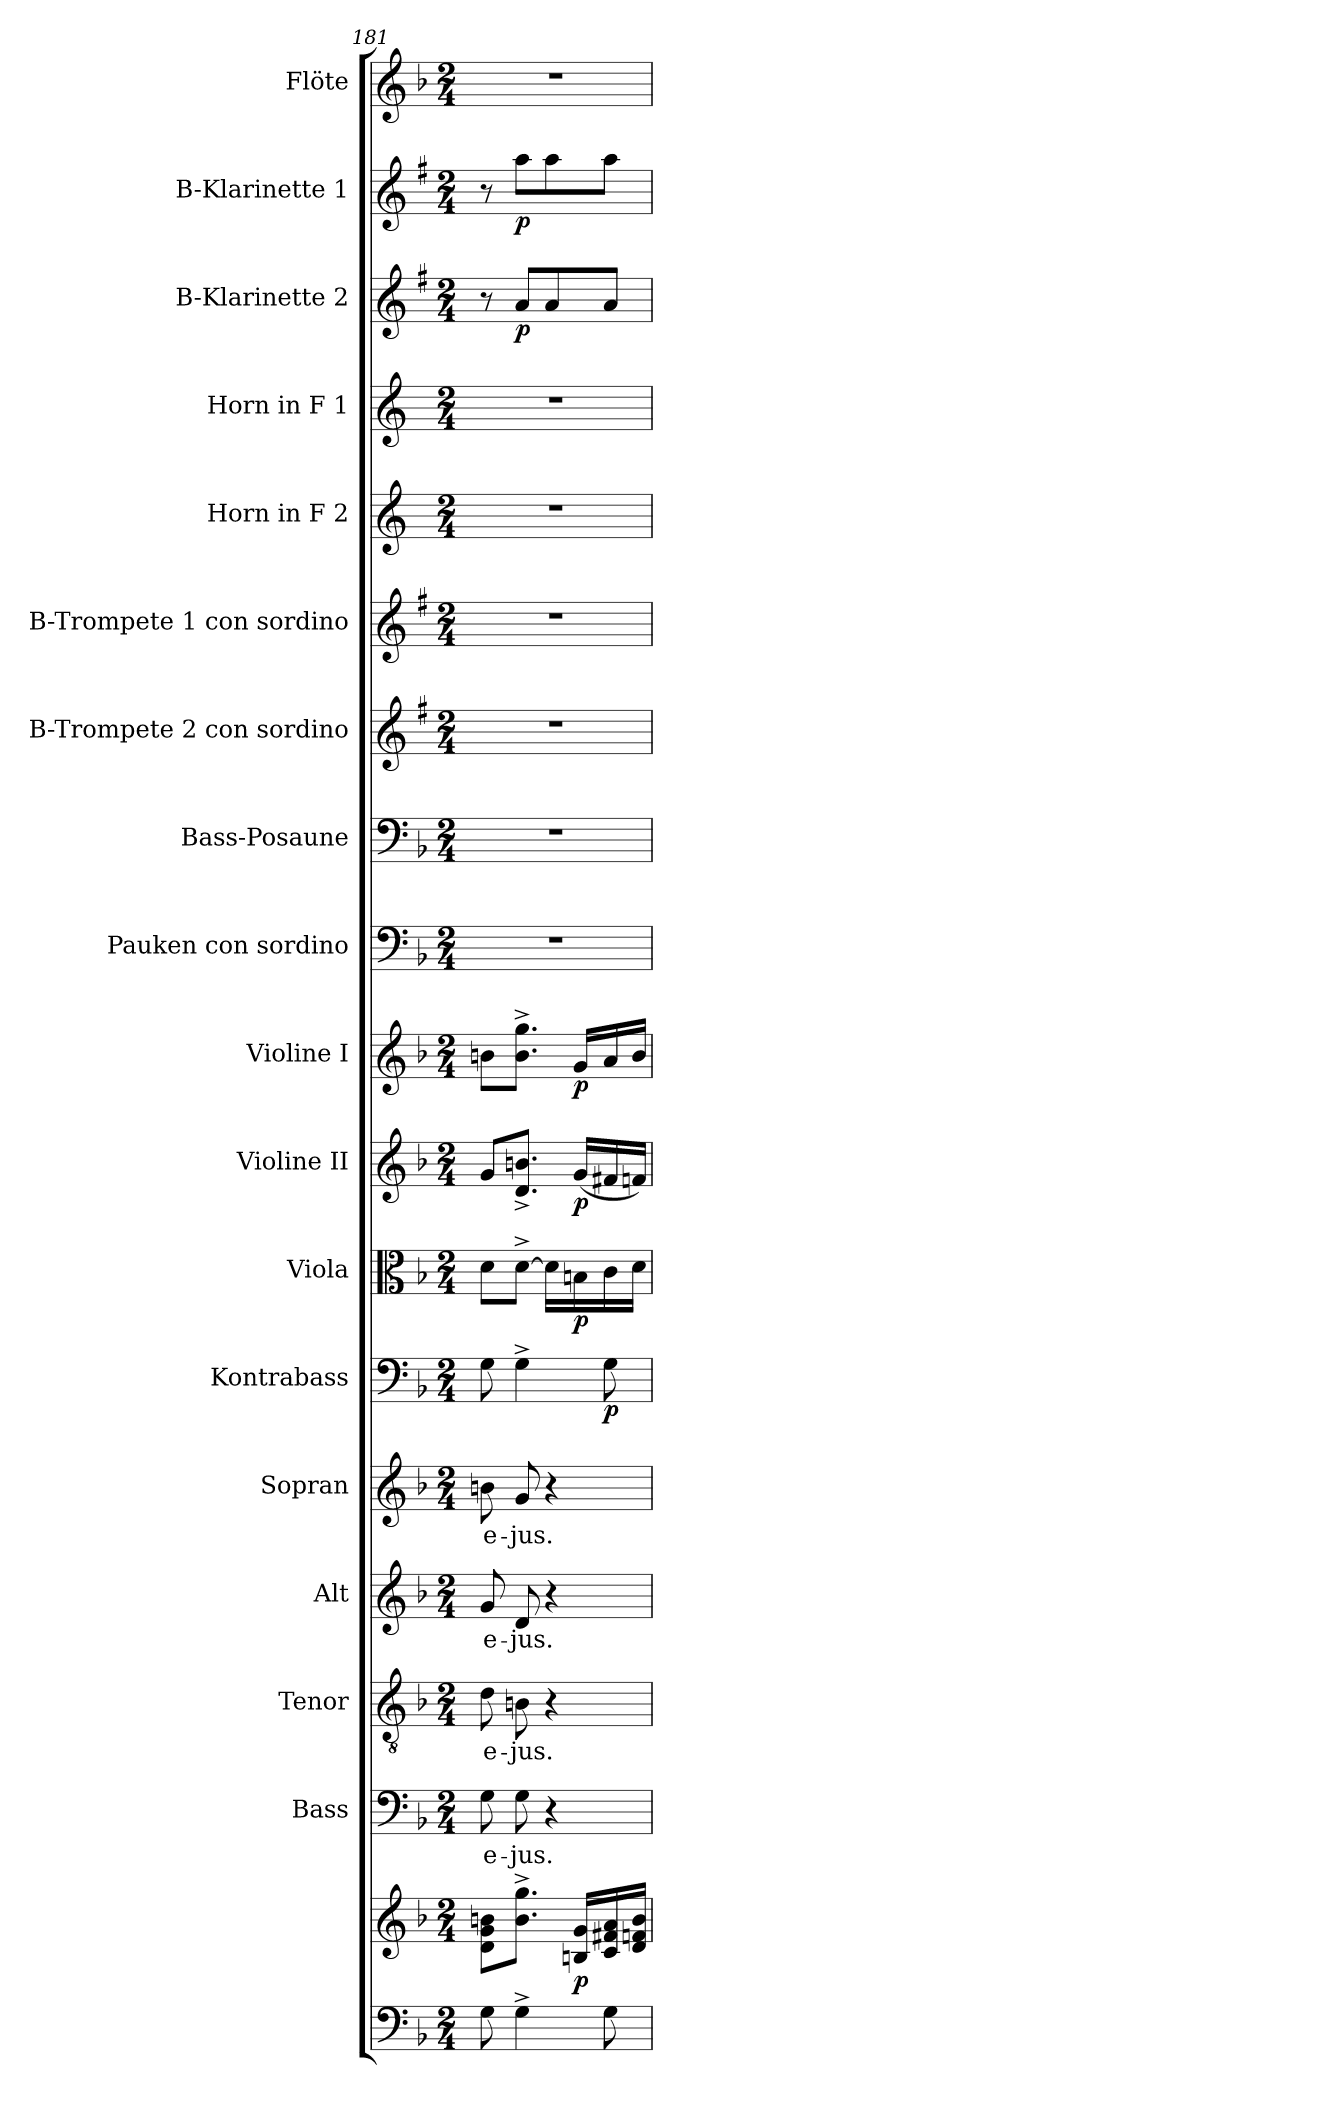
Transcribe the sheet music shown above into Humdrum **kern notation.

**kern	**kern	**dynam	**kern	**text	**kern	**text	**kern	**text	**kern	**text	**kern	**dynam	**kern	**dynam	**kern	**dynam	**kern	**dynam	**kern	**kern	**kern	**kern	**kern	**kern	**kern	**dynam	**kern	**dynam	**kern
*part18	*part18	*part18	*part17	*part17	*part16	*part16	*part15	*part15	*part14	*part14	*part13	*part13	*part12	*part12	*part11	*part11	*part10	*part10	*part9	*part8	*part7	*part6	*part5	*part4	*part3	*part3	*part2	*part2	*part1
*staff19	*staff18	*staff18/19	*staff17	*staff17	*staff16	*staff16	*staff15	*staff15	*staff14	*staff14	*staff13	*staff13	*staff12	*staff12	*staff11	*staff11	*staff10	*staff10	*staff9	*staff8	*staff7	*staff6	*staff5	*staff4	*staff3	*staff3	*staff2	*staff2	*staff1
*	*	*	*I"Bass	*	*I"Tenor	*	*I"Alt	*	*I"Sopran	*	*I"Kontrabass	*	*I"Viola	*	*I"Violine II	*	*I"Violine I	*	*I"Pauken con sordino	*I"Bass-Posaune	*I"B-Trompete 2 con sordino	*I"B-Trompete 1 con sordino	*I"Horn in F 2	*I"Horn in F 1	*I"B-Klarinette 2	*	*I"B-Klarinette 1	*	*I"Flöte
*	*	*	*I'B.	*	*I'T.	*	*I'A.	*	*I'S.	*	*I'Kb.	*	*I'Vla.	*	*I'Vl. II	*	*I'Vl. I	*	*I'Pk.	*I'B. Pos.	*I'B Trp. 2	*I'B Trp. 1	*	*	*I'B Kl. 2	*	*I'B Kl. 1	*	*I'Fl.
*clefF4	*clefG2	*	*clefF4	*	*clefGv2	*	*clefG2	*	*clefG2	*	*clefF4	*	*clefC3	*	*clefG2	*	*clefG2	*	*clefF4	*clefF4	*clefG2	*clefG2	*clefG2	*clefG2	*clefG2	*	*clefG2	*	*clefG2
*	*	*	*	*	*	*	*	*	*	*	*ITrd7c12	*	*	*	*	*	*	*	*	*	*ITrd1c2	*ITrd1c2	*ITrd4c7	*ITrd4c7	*ITrd1c2	*	*ITrd1c2	*	*
*k[b-]	*k[b-]	*	*k[b-]	*	*k[b-]	*	*k[b-]	*	*k[b-]	*	*k[b-]	*	*k[b-]	*	*k[b-]	*	*k[b-]	*	*k[b-]	*k[b-]	*k[b-]	*k[b-]	*k[b-]	*k[b-]	*k[b-]	*	*k[b-]	*	*k[b-]
*F:	*F:	*	*F:	*	*F:	*	*F:	*	*F:	*	*F:	*	*F:	*	*F:	*	*F:	*	*F:	*F:	*F:	*F:	*F:	*F:	*F:	*	*F:	*	*F:
*M2/4	*M2/4	*	*M2/4	*	*M2/4	*	*M2/4	*	*M2/4	*	*M2/4	*	*M2/4	*	*M2/4	*	*M2/4	*	*M2/4	*M2/4	*M2/4	*M2/4	*M2/4	*M2/4	*M2/4	*	*M2/4	*	*M2/4
=181	=181	=181	=181	=181	=181	=181	=181	=181	=181	=181	=181	=181	=181	=181	=181	=181	=181	=181	=181	=181	=181	=181	=181	=181	=181	=181	=181	=181	=181
!	!	!	!	!LO:LY:b	!	!LO:LY:b	!	!LO:LY:b	!	!LO:LY:b	!	!	!	!	!	!	!	!	!	!	!	!	!	!	!	!	!	!	!
8G\	8d\ 8g\ 8bn\L	.	8G\	e-	8d\	e-	8g/	e-	8bn\	e-	8GG\	.	8d\L	.	8g/L	.	8bn\L	.	2r	2r	2r	2r	2r	2r	8r	.	8r	.	2r
!	!	!	!	!LO:LY:b	!	!LO:LY:b	!	!LO:LY:b	!	!LO:LY:b	!	!	!	!	!	!	!	!	!	!	!	!	!	!	!	!LO:DY:b	!	!LO:DY:b	!
4G^>\	8.b\^> 8.gg\^>J	.	8G\	-jus.	8Bn\	-jus.	8d/	-jus.	8g/	-jus.	4GG^>\	.	[8d^>\J	.	8.d/^< 8.bn/^<J	.	8.b\^> 8.gg\^>J	.	.	.	.	.	.	.	8g/L	p	8gg\L	p	.
.	.	.	4r	.	4r	.	4r	.	4r	.	.	.	16d\LL]	.	.	.	.	.	.	.	.	.	.	.	8g/	.	8gg\	.	.
!	!	!LO:DY:b	!	!	!	!	!	!	!	!	!	!	!	!LO:DY:b	!	!LO:DY:b	!	!LO:DY:b	!	!	!	!	!	!	!	!	!	!	!
.	16Bn/ 16g/LL	p	.	.	.	.	.	.	.	.	.	.	16Bn\	p	(<16g/LL	p	16g/LL	p	.	.	.	.	.	.	.	.	.	.	.
!	!	!	!	!	!	!	!	!	!	!	!	!LO:DY:b	!	!	!	!	!	!	!	!	!	!	!	!	!	!	!	!	!
8G\	16c/ 16f#X/ 16a/	.	.	.	.	.	.	.	.	.	8GG\	p	16c\	.	16f#X/	.	16a/	.	.	.	.	.	.	.	8g/J	.	8gg\J	.	.
.	16d/ 16fn/ 16b/JJ	.	.	.	.	.	.	.	.	.	.	.	16d\JJ	.	16fn/JJ)	.	16b/JJ	.	.	.	.	.	.	.	.	.	.	.	.
=	=	=	=	=	=	=	=	=	=	=	=	=	=	=	=	=	=	=	=	=	=	=	=	=	=	=	=	=	=
*-	*-	*-	*-	*-	*-	*-	*-	*-	*-	*-	*-	*-	*-	*-	*-	*-	*-	*-	*-	*-	*-	*-	*-	*-	*-	*-	*-	*-	*-
